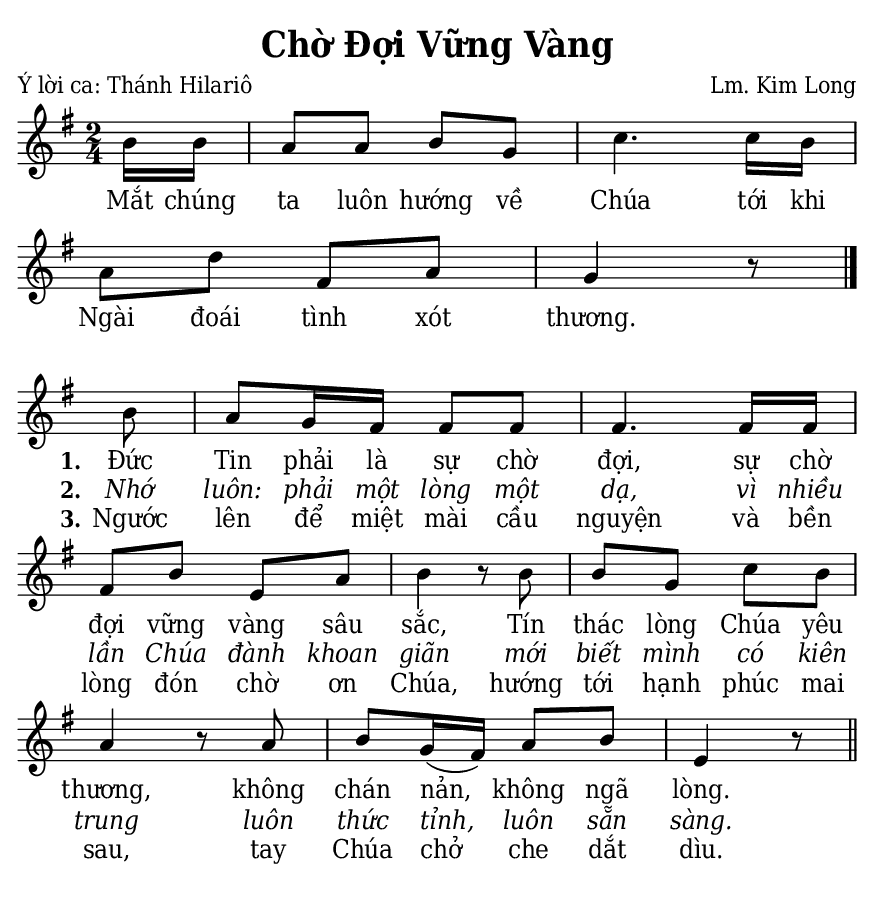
% Cài đặt chung
\version "2.24.3"
\include "english.ly"

\header {
  title = "Chờ Đợi Vững Vàng"
  poet = "Ý lời ca: Thánh Hilariô"
  composer = "Lm. Kim Long"
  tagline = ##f
}

% Nhạc
nhacPhanMot = \relative c'' {
  \key g \major
  \time 2/4
  \partial 8 b16 b |
  a8 a b g |
  c4. c16 b |
  a8 d fs, a |
  g4 r8 \bar "|."
}

nhacPhanHai = \relative c'' {
  \key g \major
  \time 2/4
  \partial 8 b8 |
  a g16 fs fs8 fs |
  fs4. fs16 fs |
  fs8 b e, a |
  b4 r8 b |
  b g c b |
  a4 r8 a |
  b g16 (fs) a8 b |
  e,4 r8 \bar "||"
}

% Lời
loiPhanMot = \lyricmode {
  Mắt chúng ta luôn hướng về Chúa tới khi Ngài đoái tình xót thương.
}

loiPhanHai = \lyricmode {
  <<
    {
      \set stanza = "1."
      Đức Tin phải là sự chờ đợi,
      sự chờ đợi vững vàng sâu sắc,
      Tín thác lòng Chúa yêu thương,
      không chán nản, không ngã lòng.
    }
    \new Lyrics {
	    \set associatedVoice = "beSop"
	    \set stanza = "2."
      \override Lyrics.LyricText.font-shape = #'italic
      Nhớ luôn: phải một lòng một dạ,
      vì nhiều lần Chúa đành khoan giãn
      mới biết mình có kiên trung luôn thức tỉnh,
      luôn sẵn sàng.
    }
    \new Lyrics {
	    \set associatedVoice = "beSop"
	    \set stanza = "3."
      Ngước lên để miệt mài cầu nguyện
      và bền lòng đón chờ ơn Chúa,
      hướng tới hạnh phúc mai sau,
      tay Chúa chở che dắt dìu.
    }
  >>
}

% Dàn trang
\paper {
  #(set-paper-size "a5")
  top-margin = 3\mm
  bottom-margin = 3\mm
  left-margin = 3\mm
  right-margin = 3\mm
  indent = #0
  #(define fonts
	 (make-pango-font-tree "Deja Vu Serif Condensed"
	 		       "Deja Vu Serif Condensed"
			       "Deja Vu Serif Condensed"
			       (/ 20 20)))
  print-page-number = ##f
}

\score {
  <<
    \new Staff <<
        \clef treble
        \new Voice = beSop {
          \nhacPhanMot
        }
      \new Lyrics \lyricsto beSop \loiPhanMot
    >>
  >>
  \layout {
    \override Lyrics.LyricSpace.minimum-distance = #1
    \override Score.BarNumber.break-visibility = ##(#f #f #f)
    \override Score.SpacingSpanner.uniform-stretching = ##t
    ragged-last = ##f
  }
}

\score {
  <<
    \new Staff <<
        \clef treble
        \new Voice = beSop {
          \nhacPhanHai
        }
      \new Lyrics \lyricsto beSop \loiPhanHai
    >>
  >>
  \layout {
    \override Staff.TimeSignature.transparent = ##t
    \override Lyrics.LyricSpace.minimum-distance = #2
    \override Score.BarNumber.break-visibility = ##(#f #f #f)
    \override Score.SpacingSpanner.uniform-stretching = ##t
    ragged-last = ##f
  }
}
